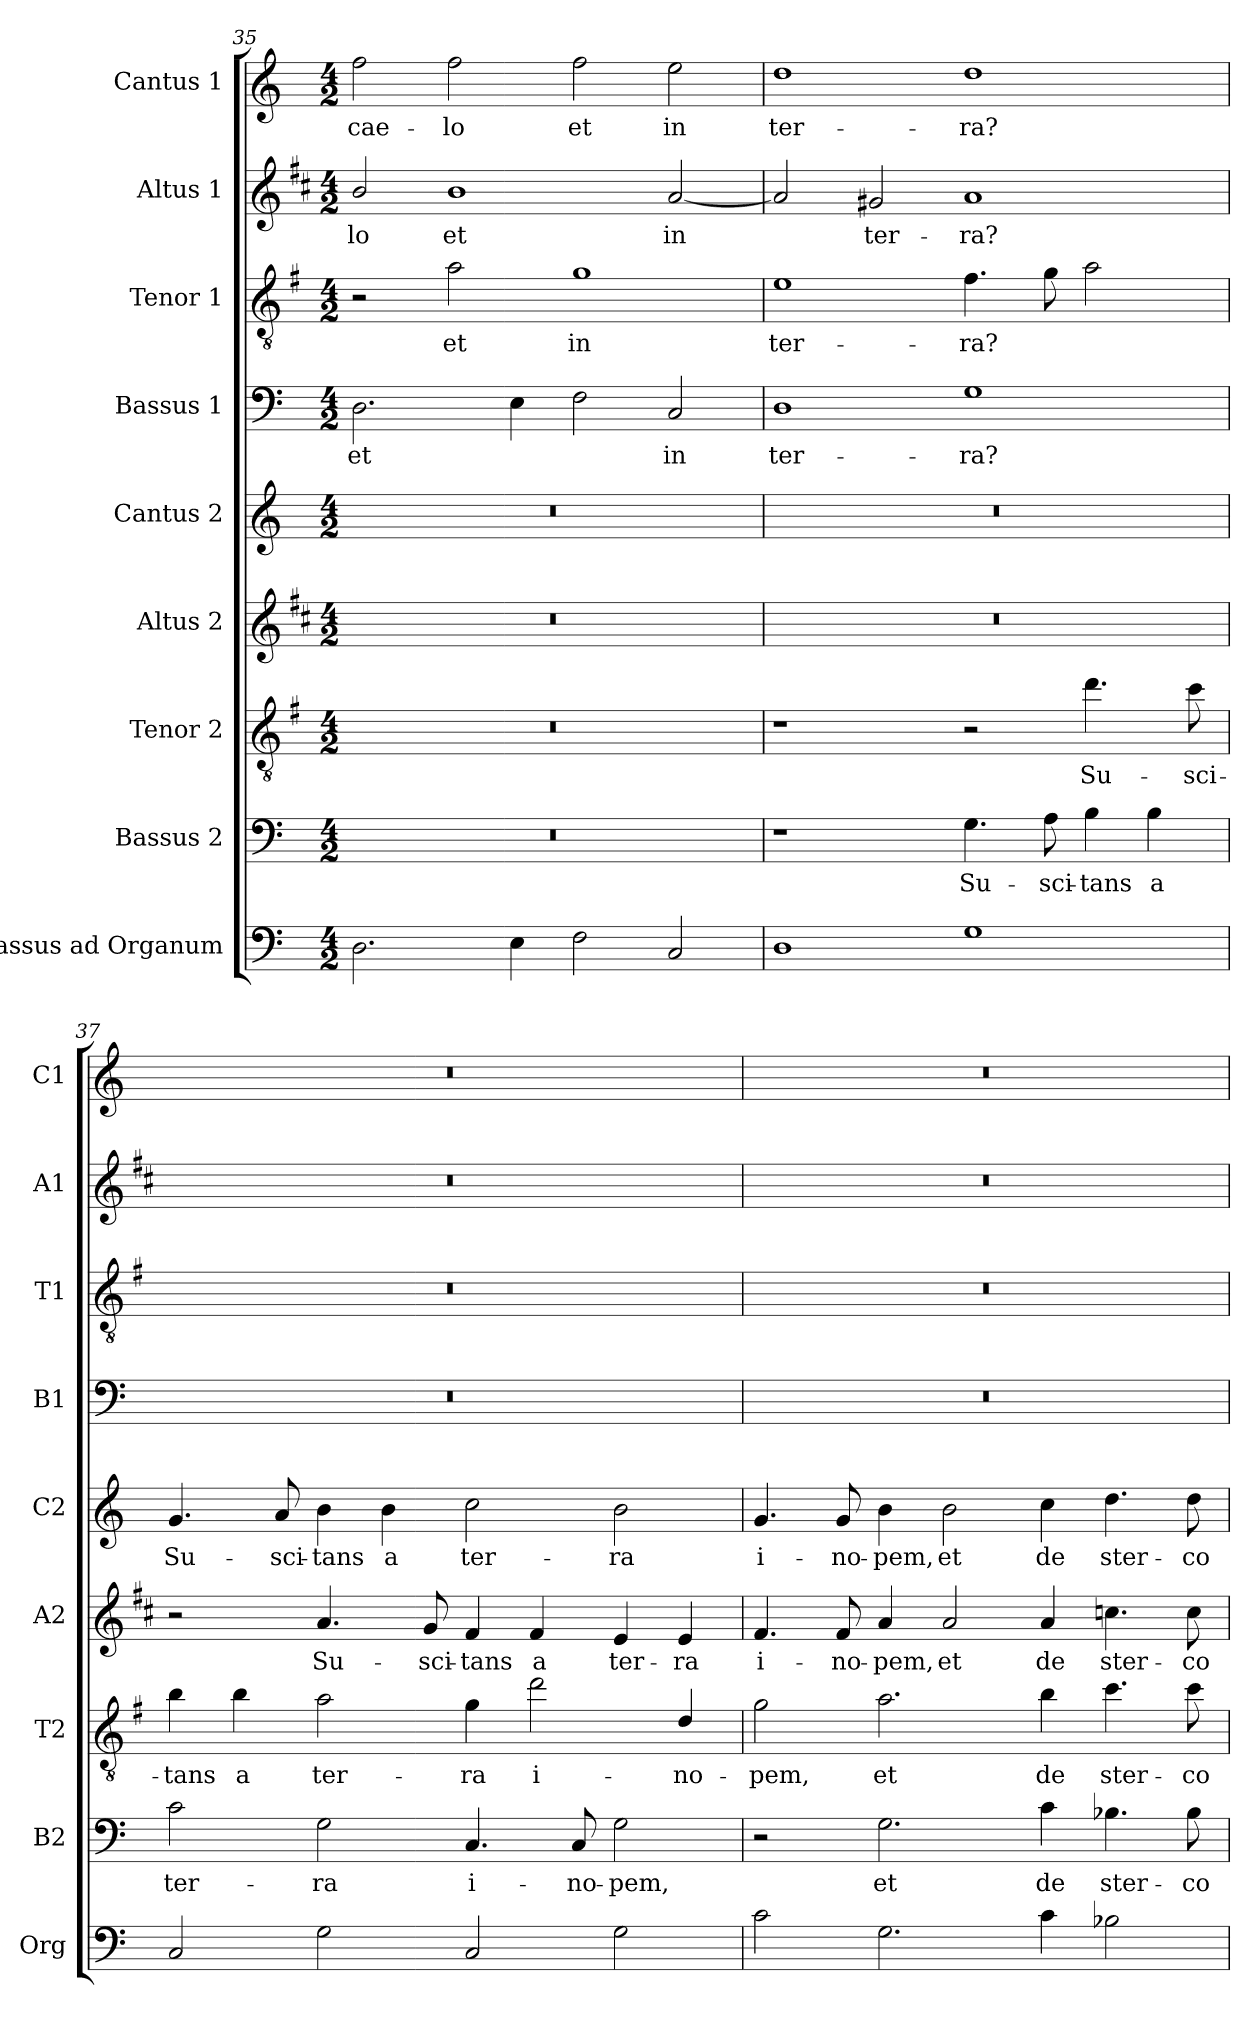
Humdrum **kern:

**kern	**kern	**text	**kern	**text	**kern	**text	**kern	**text	**kern	**text	**kern	**text	**kern	**text	**kern	**text
*part9	*part8	*part8	*part7	*part7	*part6	*part6	*part5	*part5	*part4	*part4	*part3	*part3	*part2	*part2	*part1	*part1
*staff9	*staff8	*staff8	*staff7	*staff7	*staff6	*staff6	*staff5	*staff5	*staff4	*staff4	*staff3	*staff3	*staff2	*staff2	*staff1	*staff1
*I"Bassus ad Organum	*I"Bassus 2	*	*I"Tenor 2	*	*I"Altus 2	*	*I"Cantus 2	*	*I"Bassus 1	*	*I"Tenor 1	*	*I"Altus 1	*	*I"Cantus 1	*
*I'Org	*I'B2	*	*I'T2	*	*I'A2	*	*I'C2	*	*I'B1	*	*I'T1	*	*I'A1	*	*I'C1	*
!!LO:PB:g=z
*clefF4	*clefF4	*	*clefGv2	*	*clefG2	*	*clefG2	*	*clefF4	*	*clefGv2	*	*clefG2	*	*clefG2	*
*	*	*	*ITrd4c7	*	*ITrd1c2	*	*	*	*	*	*ITrd4c7	*	*ITrd1c2	*	*	*
*k[]	*k[]	*	*k[]	*	*k[]	*	*k[]	*	*k[]	*	*k[]	*	*k[]	*	*k[]	*
*C:	*C:	*	*C:	*	*C:	*	*C:	*	*C:	*	*C:	*	*C:	*	*C:	*
*M4/2	*M4/2	*	*M4/2	*	*M4/2	*	*M4/2	*	*M4/2	*	*M4/2	*	*M4/2	*	*M4/2	*
=35	=35	=35	=35	=35	=35	=35	=35	=35	=35	=35	=35	=35	=35	=35	=35	=35
!	!	!	!	!	!	!	!	!	!	!LO:LY:b	!	!	!	!LO:LY:b	!	!LO:LY:b
2.D\	0r	.	0r	.	0r	.	0r	.	2.D\	et	2r	.	2a/	-lo	2ff\	cae-
!	!	!	!	!	!	!	!	!	!	!	!	!LO:LY:b	!	!LO:LY:b	!	!LO:LY:b
.	.	.	.	.	.	.	.	.	.	.	2d\	et	1a	et	2ff\	-lo
4E\	.	.	.	.	.	.	.	.	4E\	.	.	.	.	.	.	.
!	!	!	!	!	!	!	!	!	!	!	!	!LO:LY:b	!	!	!	!LO:LY:b
2F\	.	.	.	.	.	.	.	.	2F\	.	1c	in	.	.	2ff\	et
!	!	!	!	!	!	!	!	!	!	!LO:LY:b	!	!	!	!LO:LY:b	!	!LO:LY:b
2C/	.	.	.	.	.	.	.	.	2C/	in	.	.	[2g/	in	2ee\	in
=36	=36	=36	=36	=36	=36	=36	=36	=36	=36	=36	=36	=36	=36	=36	=36	=36
!	!	!	!	!	!	!	!	!	!	!LO:LY:b	!	!LO:LY:b	!	!	!	!LO:LY:b
1D	1r	.	1r	.	0r	.	0r	.	1D	ter-	1A	ter-	2g/]	.	1dd	ter-
!	!	!	!	!	!	!	!	!	!	!	!	!	!	!LO:LY:b	!	!
.	.	.	.	.	.	.	.	.	.	.	.	.	2f#X/	ter-	.	.
!	!	!LO:LY:b	!	!	!	!	!	!	!	!LO:LY:b	!	!LO:LY:b	!	!LO:LY:b	!	!LO:LY:b
1G	4.G\	Su-	2r	.	.	.	.	.	1G	-ra?	4.B\	-ra?	1g	-ra?	1dd	-ra?
!	!	!LO:LY:b	!	!	!	!	!	!	!	!	!	!	!	!	!	!
.	8A\	-sci-	.	.	.	.	.	.	.	.	8c\	.	.	.	.	.
!	!	!LO:LY:b	!	!LO:LY:b	!	!	!	!	!	!	!	!	!	!	!	!
.	4B\	-tans	4.g\	Su-	.	.	.	.	.	.	2d\	.	.	.	.	.
!	!	!LO:LY:b	!	!	!	!	!	!	!	!	!	!	!	!	!	!
.	4B\	a	.	.	.	.	.	.	.	.	.	.	.	.	.	.
!	!	!	!	!LO:LY:b	!	!	!	!	!	!	!	!	!	!	!	!
.	.	.	8f\	-sci-	.	.	.	.	.	.	.	.	.	.	.	.
=37	=37	=37	=37	=37	=37	=37	=37	=37	=37	=37	=37	=37	=37	=37	=37	=37
!	!	!LO:LY:b	!	!LO:LY:b	!	!	!	!LO:LY:b	!	!	!	!	!	!	!	!
2C/	2c\	ter-	4e\	-tans	2r	.	4.g/	Su-	0r	.	0r	.	0r	.	0r	.
!	!	!	!	!LO:LY:b	!	!	!	!	!	!	!	!	!	!	!	!
.	.	.	4e\	a	.	.	.	.	.	.	.	.	.	.	.	.
!	!	!	!	!	!	!	!	!LO:LY:b	!	!	!	!	!	!	!	!
.	.	.	.	.	.	.	8a/	-sci-	.	.	.	.	.	.	.	.
!	!	!LO:LY:b	!	!LO:LY:b	!	!LO:LY:b	!	!LO:LY:b	!	!	!	!	!	!	!	!
2G\	2G\	-ra	2d\	ter-	4.g/	Su-	4b\	-tans	.	.	.	.	.	.	.	.
!	!	!	!	!	!	!	!	!LO:LY:b	!	!	!	!	!	!	!	!
.	.	.	.	.	.	.	4b\	a	.	.	.	.	.	.	.	.
!	!	!	!	!	!	!LO:LY:b	!	!	!	!	!	!	!	!	!	!
.	.	.	.	.	8f/	-sci-	.	.	.	.	.	.	.	.	.	.
!	!	!LO:LY:b	!	!LO:LY:b	!	!LO:LY:b	!	!LO:LY:b	!	!	!	!	!	!	!	!
2C/	4.C/	i-	4c\	-ra	4e/	-tans	2cc\	ter-	.	.	.	.	.	.	.	.
!	!	!	!	!LO:LY:b	!	!LO:LY:b	!	!	!	!	!	!	!	!	!	!
.	.	.	2g\	i-	4e/	a	.	.	.	.	.	.	.	.	.	.
!	!	!LO:LY:b	!	!	!	!	!	!	!	!	!	!	!	!	!	!
.	8C/	-no-	.	.	.	.	.	.	.	.	.	.	.	.	.	.
!	!	!LO:LY:b	!	!	!	!LO:LY:b	!	!LO:LY:b	!	!	!	!	!	!	!	!
2G\	2G\	-pem,	.	.	4d/	ter-	2b\	-ra	.	.	.	.	.	.	.	.
!	!	!	!	!LO:LY:b	!	!LO:LY:b	!	!	!	!	!	!	!	!	!	!
.	.	.	4G/	-no-	4d/	-ra	.	.	.	.	.	.	.	.	.	.
=38	=38	=38	=38	=38	=38	=38	=38	=38	=38	=38	=38	=38	=38	=38	=38	=38
!	!	!	!	!LO:LY:b	!	!LO:LY:b	!	!LO:LY:b	!	!	!	!	!	!	!	!
2c\	2r	.	2c\	-pem,	4.e/	i-	4.g/	i-	0r	.	0r	.	0r	.	0r	.
!	!	!	!	!	!	!LO:LY:b	!	!LO:LY:b	!	!	!	!	!	!	!	!
.	.	.	.	.	8e/	-no-	8g/	-no-	.	.	.	.	.	.	.	.
!	!	!LO:LY:b	!	!LO:LY:b	!	!LO:LY:b	!	!LO:LY:b	!	!	!	!	!	!	!	!
2.G\	2.G\	et	2.d\	et	4g/	-pem,	4b\	-pem,	.	.	.	.	.	.	.	.
!	!	!	!	!	!	!LO:LY:b	!	!LO:LY:b	!	!	!	!	!	!	!	!
.	.	.	.	.	2g/	et	2b\	et	.	.	.	.	.	.	.	.
!	!	!LO:LY:b	!	!LO:LY:b	!	!LO:LY:b	!	!LO:LY:b	!	!	!	!	!	!	!	!
4c\	4c\	de	4e\	de	4g/	de	4cc\	de	.	.	.	.	.	.	.	.
!	!	!LO:LY:b	!	!LO:LY:b	!	!LO:LY:b	!	!LO:LY:b	!	!	!	!	!	!	!	!
2B-X\	4.B-X\	ster-	4.f\	ster-	4.b-X\	ster-	4.dd\	ster-	.	.	.	.	.	.	.	.
!	!	!LO:LY:b	!	!LO:LY:b	!	!LO:LY:b	!	!LO:LY:b	!	!	!	!	!	!	!	!
.	8B-\	-co-	8f\	-co-	8b-\	-co-	8dd\	-co-	.	.	.	.	.	.	.	.
=	=	=	=	=	=	=	=	=	=	=	=	=	=	=	=	=
*-	*-	*-	*-	*-	*-	*-	*-	*-	*-	*-	*-	*-	*-	*-	*-	*-
